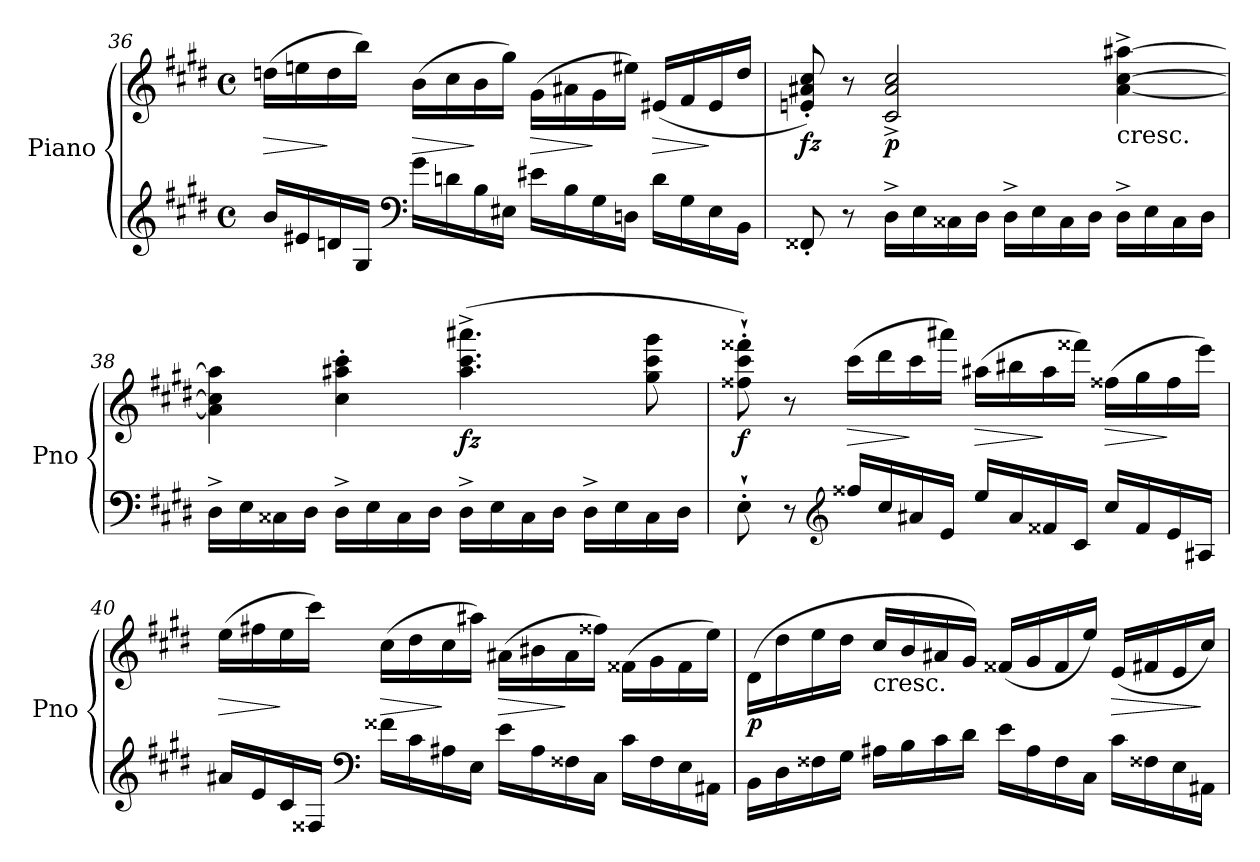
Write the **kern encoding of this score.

**kern	**kern	**dynam
*part1	*part1	*part1
*staff2	*staff1	*staff1/2
*I"Piano	*	*
*I'Pno	*	*
!!LO:LB:g=z
*clefG2	*clefG2	*
*k[f#c#g#d#]	*k[f#c#g#d#]	*
*E:	*E:	*
*M4/4	*M4/4	*
*met(c)	*met(c)	*
=36	=36	=36
!	!	!LO:HP:b
16b/LL	(16ddn\LL	>
16e#X/	16een\	.
16dn/	16dd\	]
16G#/JJ	16bb\JJ)	.
*clefF4	*	*
!	!	!LO:HP:b
16g#\LL	(16b\LL	>
16dn\	16cc#\	.
16B\	16b\	]
16E#X\JJ	16gg#\JJ)	.
!	!	!LO:HP:b
16e#X\LL	(16g#\LL	>
16B\	16a#X\	.
16G#\	16g#\	]
16Dn\JJ	16ee#X\JJ)	.
!	!	!LO:HP:b
16d\LL	(16e#X/LL	>
16G#\	16f#/	.
16E#\	16e#/	]
16BB\JJ	16dd/JJ	.
=37	=37	=37
!	!	!LO:DY:b
8FF##X'/	8en/' 8a#X/' 8cc#/')	fz
8r	8r	.
!	!	!LO:DY:b
16D#^\LL	2c#/^ 2a#/^ 2cc#/^	p
16E\	.	.
16C##X\	.	.
16D#\JJ	.	.
16D#^\LL	.	.
16E\	.	.
16C##\	.	.
16D#\JJ	.	.
!	!LO:TX:b:t=cresc.	!
16D#^\LL	[4a#\^ [4cc#\^ [4aa#X\^	.
16E\	.	.
16C##\	.	.
16D#\JJ	.	.
!!LO:LB:g=z
=38	=38	=38
16D#^\LL	4a#\] 4cc#\] 4aa#\]	.
16E\	.	.
16C##X\	.	.
16D#\JJ	.	.
16D#^\LL	4cc#\' 4aa#X\' 4ccc#\'	.
16E\	.	.
16C##\	.	.
16D#\JJ	.	.
!	!	!LO:DY:b
16D#^\LL	(4.aa#\^ 4.ccc#\^ 4.aaa#X\^	fz
16E\	.	.
16C##\	.	.
16D#\JJ	.	.
16D#^\LL	.	.
16E\	.	.
16C##\	8gg#\ 8ccc#\ 8ggg#\	.
16D#\JJ	.	.
=39	=39	=39
!	!	!LO:DY:b
8E`'\	8ff##X\`' 8ccc#\`' 8fff##X\`')	f
8r	8r	.
*clefG2	*	*
!	!	!LO:HP:b
16ff##X/LL	(16ccc#\LL	>
16cc#/	16ddd#\	.
16a#X/	16ccc#\	]
16e/JJ	16aaa#X\JJ)	.
!	!	!LO:HP:b
16ee/LL	(16aa#X\LL	>
16a#/	16bb#X\	.
16f##X/	16aa#\	]
16c#/JJ	16fff##X\JJ)	.
!	!	!LO:HP:b
16cc#/LL	(16ff##X\LL	>
16f##/	16gg#\	.
16e/	16ff##\	]
16A#X/JJ	16eee\JJ)	.
!!LO:LB:g=z
=40	=40	=40
!	!	!LO:HP:b
16a#X/LL	(16ee\LL	>
16e/	16ff#X\	.
16c#/	16ee\	]
16F##X/JJ	16ccc#\JJ)	.
*clefF4	*	*
!	!	!LO:HP:b
16f##X\LL	(16cc#\LL	>
16c#\	16dd#\	.
16A#X\	16cc#\	]
16E\JJ	16aa#X\JJ)	.
!	!	!LO:HP:b
16e\LL	(16a#X\LL	>
16A#\	16b#X\	.
16F##X\	16a#\	]
16C#\JJ	16ff##X\JJ)	.
16c#\LL	(16f##X\LL	.
16F##\	16g#\	.
16E\	16f##\	.
16AA#X\JJ	16ee\JJ)	.
=41	=41	=41
!	!	!LO:DY:b
16BB\LL	(16d#\LL	p
16D#\	16dd#\	.
16F##X\	16ee\	.
16G#\JJ	16dd#\JJ	.
!	!LO:TX:b:t=cresc.	!
16A#X\LL	16cc#/LL	.
16B\	16b/	.
16c#\	16a#X/	.
16d#\JJ	16g#/JJ)	.
16e\LL	(16f##X/LL	.
16A#\	16g#/	.
16F##\	16f##/	.
16C#\JJ	16ee/JJ)	.
!	!	!LO:HP:b
16c#\LL	(16e/LL	>
16F##X\	16f#X/	.
16E\	16e/	.
16AA#X\JJ	16cc#/JJ)	]
=	=	=
*-	*-	*-
